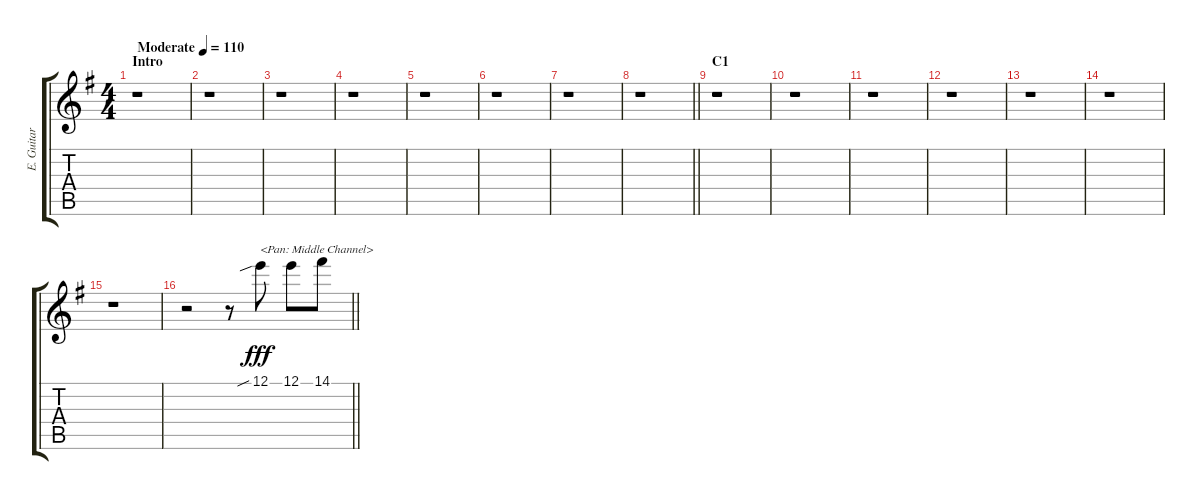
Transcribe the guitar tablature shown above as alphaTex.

\track ("E. Guitar II" "E. Guitar ") {instrument overdrivenguitar}
\staff {score tabs}
\tuning (E4 B3 G3 D3 A2 E2) {hide}
\ts (4 4)
\section ("" "Intro")
\tempo (110 "Moderate")
\clef g2
\ks g
r.1{dy fff instrument overdrivenguitar} |
r.1 |
r.1 |
r.1 |
r.1 |
r.1 |
r.1 |
\barLineRight lightlight
r.1 |
\section ("" "C1")
r.1 |
r.1 |
r.1 |
r.1 |
r.1 |
r.1 |
r.1 |
\barLineRight lightlight
r.2 r.8 12.1{sib}.8{txt "<Pan: Middle Channel>" balance 8} 12.1.8 14.1.8
